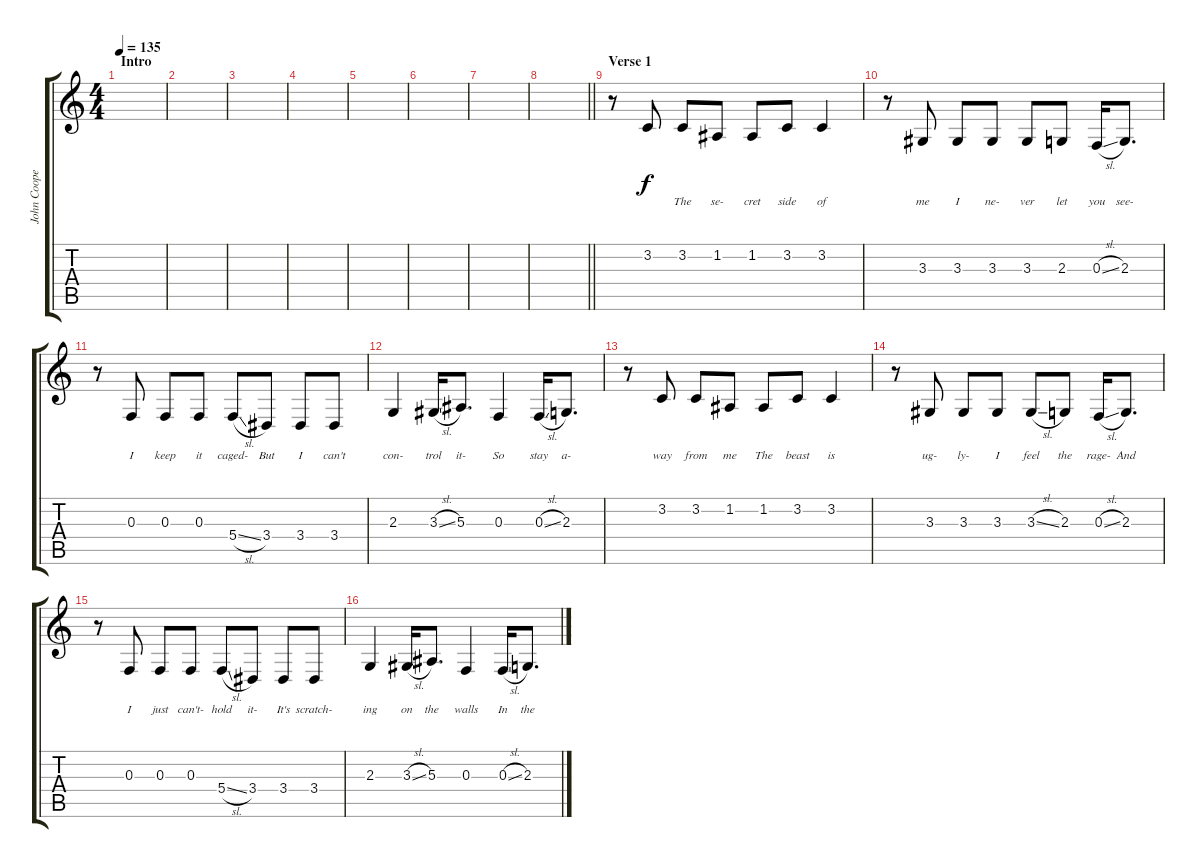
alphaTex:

\track ("John Cooper (Vocals)" "John Coope") {instrument tenorsax}
\staff {score tabs}
\tuning (D4 A3 F3 C3 G2 C2) {hide}
\ts (4 4)
\section ("" "Intro")
\tempo 135
\clef g2
\ks c
|
|
|
|
|
|
|
\barLineRight lightlight
|
\section ("" "Verse 1")
r.8 3.2.8{lyrics (0 "") lyrics (1 "") lyrics (2 "") lyrics (3 "") lyrics (4 "")} 3.2.8{lyrics (0 "The") lyrics (1 "") lyrics (2 "") lyrics (3 "") lyrics (4 "")} 1.2.8{lyrics (0 "se-") lyrics (1 "") lyrics (2 "") lyrics (3 "") lyrics (4 "")} 1.2.8{lyrics (0 "cret") lyrics (1 "") lyrics (2 "") lyrics (3 "") lyrics (4 "")} 3.2.8{lyrics (0 "side") lyrics (1 "") lyrics (2 "") lyrics (3 "") lyrics (4 "")} 3.2.4{lyrics (0 "of") lyrics (1 "") lyrics (2 "") lyrics (3 "") lyrics (4 "")} |
r.8 3.3.8{lyrics (0 "me") lyrics (1 "") lyrics (2 "") lyrics (3 "") lyrics (4 "")} 3.3.8{lyrics (0 "I") lyrics (1 "") lyrics (2 "") lyrics (3 "") lyrics (4 "")} 3.3.8{lyrics (0 "ne-") lyrics (1 "") lyrics (2 "") lyrics (3 "") lyrics (4 "")} 3.3.8{lyrics (0 "ver") lyrics (1 "") lyrics (2 "") lyrics (3 "") lyrics (4 "")} 2.3.8{lyrics (0 "let") lyrics (1 "") lyrics (2 "") lyrics (3 "") lyrics (4 "")} 0.3{sl}.16{lyrics (0 "you") lyrics (1 "") lyrics (2 "") lyrics (3 "") lyrics (4 "")} 2.3.8{d lyrics (0 "see-") lyrics (1 "") lyrics (2 "") lyrics (3 "") lyrics (4 "")} |
r.8 0.3.8{lyrics (0 "I") lyrics (1 "") lyrics (2 "") lyrics (3 "") lyrics (4 "")} 0.3.8{lyrics (0 "keep") lyrics (1 "") lyrics (2 "") lyrics (3 "") lyrics (4 "")} 0.3.8{lyrics (0 "it") lyrics (1 "") lyrics (2 "") lyrics (3 "") lyrics (4 "")} 5.4{sl}.8{lyrics (0 "caged-") lyrics (1 "") lyrics (2 "") lyrics (3 "") lyrics (4 "")} 3.4.8{lyrics (0 "But") lyrics (1 "") lyrics (2 "") lyrics (3 "") lyrics (4 "")} 3.4.8{lyrics (0 "I") lyrics (1 "") lyrics (2 "") lyrics (3 "") lyrics (4 "")} 3.4.8{lyrics (0 "can't") lyrics (1 "") lyrics (2 "") lyrics (3 "") lyrics (4 "")} |
2.3.4{lyrics (0 "con-") lyrics (1 "") lyrics (2 "") lyrics (3 "") lyrics (4 "")} 3.3{sl}.16{lyrics (0 "trol") lyrics (1 "") lyrics (2 "") lyrics (3 "") lyrics (4 "")} 5.3.8{d lyrics (0 "it-") lyrics (1 "") lyrics (2 "") lyrics (3 "") lyrics (4 "")} 0.3.4{lyrics (0 "So") lyrics (1 "") lyrics (2 "") lyrics (3 "") lyrics (4 "")} 0.3{sl}.16{lyrics (0 "stay") lyrics (1 "") lyrics (2 "") lyrics (3 "") lyrics (4 "")} 2.3.8{d lyrics (0 "a-") lyrics (1 "") lyrics (2 "") lyrics (3 "") lyrics (4 "")} |
r.8 3.2.8{lyrics (0 "way") lyrics (1 "") lyrics (2 "") lyrics (3 "") lyrics (4 "")} 3.2.8{lyrics (0 "from") lyrics (1 "") lyrics (2 "") lyrics (3 "") lyrics (4 "")} 1.2.8{lyrics (0 "me") lyrics (1 "") lyrics (2 "") lyrics (3 "") lyrics (4 "")} 1.2.8{lyrics (0 "The") lyrics (1 "") lyrics (2 "") lyrics (3 "") lyrics (4 "")} 3.2.8{lyrics (0 "beast") lyrics (1 "") lyrics (2 "") lyrics (3 "") lyrics (4 "")} 3.2.4{lyrics (0 "is") lyrics (1 "") lyrics (2 "") lyrics (3 "") lyrics (4 "")} |
r.8 3.3.8{lyrics (0 "ug-") lyrics (1 "") lyrics (2 "") lyrics (3 "") lyrics (4 "")} 3.3.8{lyrics (0 "ly-") lyrics (1 "") lyrics (2 "") lyrics (3 "") lyrics (4 "")} 3.3.8{lyrics (0 "I") lyrics (1 "") lyrics (2 "") lyrics (3 "") lyrics (4 "")} 3.3{sl}.8{lyrics (0 "feel") lyrics (1 "") lyrics (2 "") lyrics (3 "") lyrics (4 "")} 2.3.8{lyrics (0 "the") lyrics (1 "") lyrics (2 "") lyrics (3 "") lyrics (4 "")} 0.3{sl}.16{lyrics (0 "rage-") lyrics (1 "") lyrics (2 "") lyrics (3 "") lyrics (4 "")} 2.3.8{d lyrics (0 "And") lyrics (1 "") lyrics (2 "") lyrics (3 "") lyrics (4 "")} |
r.8 0.3.8{lyrics (0 "I") lyrics (1 "") lyrics (2 "") lyrics (3 "") lyrics (4 "")} 0.3.8{lyrics (0 "just") lyrics (1 "") lyrics (2 "") lyrics (3 "") lyrics (4 "")} 0.3.8{lyrics (0 "can't-") lyrics (1 "") lyrics (2 "") lyrics (3 "") lyrics (4 "")} 5.4{sl}.8{lyrics (0 "hold") lyrics (1 "") lyrics (2 "") lyrics (3 "") lyrics (4 "")} 3.4.8{lyrics (0 "it-") lyrics (1 "") lyrics (2 "") lyrics (3 "") lyrics (4 "")} 3.4.8{lyrics (0 "It's") lyrics (1 "") lyrics (2 "") lyrics (3 "") lyrics (4 "")} 3.4.8{lyrics (0 "scratch-") lyrics (1 "") lyrics (2 "") lyrics (3 "") lyrics (4 "")} |
2.3.4{lyrics (0 "ing") lyrics (1 "") lyrics (2 "") lyrics (3 "") lyrics (4 "")} 3.3{sl}.16{lyrics (0 "on") lyrics (1 "") lyrics (2 "") lyrics (3 "") lyrics (4 "")} 5.3.8{d lyrics (0 "the") lyrics (1 "") lyrics (2 "") lyrics (3 "") lyrics (4 "")} 0.3.4{lyrics (0 "walls") lyrics (1 "") lyrics (2 "") lyrics (3 "") lyrics (4 "")} 0.3{sl}.16{lyrics (0 "In") lyrics (1 "") lyrics (2 "") lyrics (3 "") lyrics (4 "")} 2.3.8{d lyrics (0 "the") lyrics (1 "") lyrics (2 "") lyrics (3 "") lyrics (4 "")}
